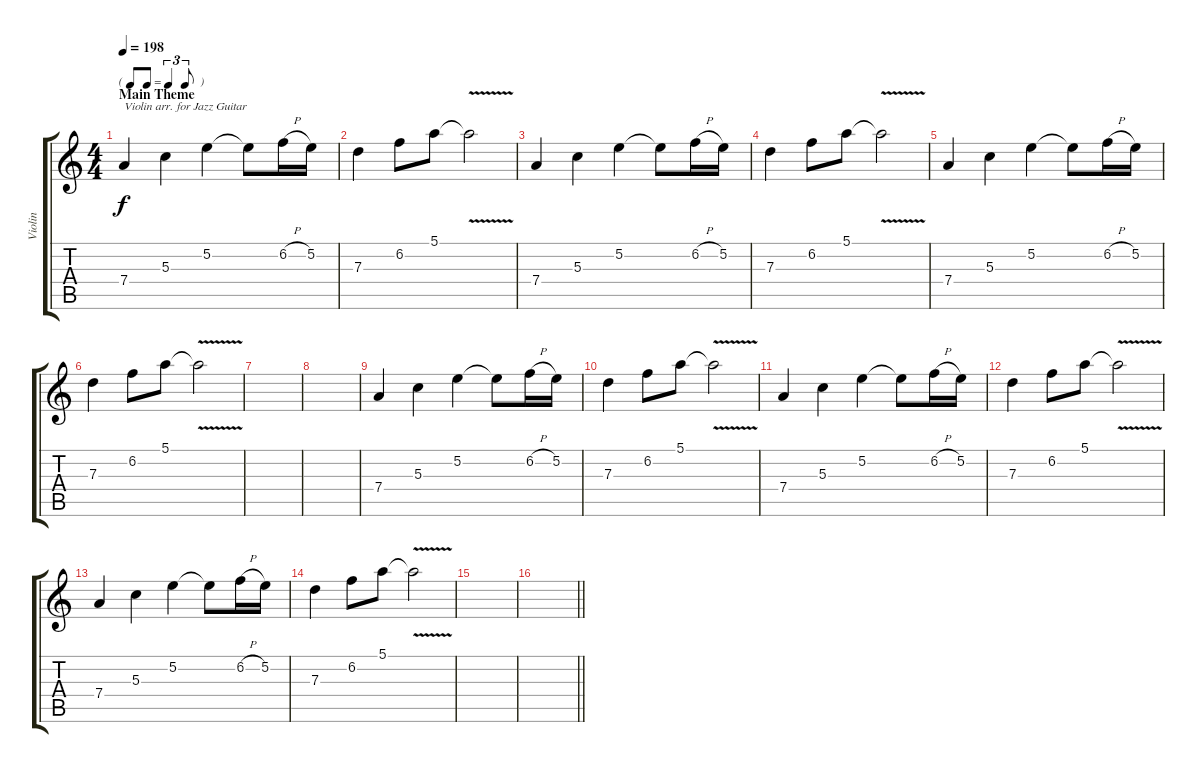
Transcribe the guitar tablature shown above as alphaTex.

\track ("Violin" "Violin") {instrument electricguitarjazz}
\staff {score tabs}
\tuning (E4 B3 G3 D3 A2 E2) {hide}
\ts (4 4)
\tf triplet8th
\section ("" "Main Theme")
\tempo 198
\clef g2
\ks c
7.4.4{txt "Violin arr. for Jazz Guitar" dy f instrument electricguitarjazz} 5.3.4 5.2.4 5.2{t}.8 6.2{h}.16 5.2.16 |
7.3.4 6.2.8 5.1.8 5.1{v t}.2 |
7.4.4 5.3.4 5.2.4 5.2{t}.8 6.2{h}.16 5.2.16 |
7.3.4 6.2.8 5.1.8 5.1{v t}.2 |
7.4.4 5.3.4 5.2.4 5.2{t}.8 6.2{h}.16 5.2.16 |
7.3.4 6.2.8 5.1.8 5.1{v t}.2 |
|
|
7.4.4 5.3.4 5.2.4 5.2{t}.8 6.2{h}.16 5.2.16 |
7.3.4 6.2.8 5.1.8 5.1{v t}.2 |
7.4.4 5.3.4 5.2.4 5.2{t}.8 6.2{h}.16 5.2.16 |
7.3.4 6.2.8 5.1.8 5.1{v t}.2 |
7.4.4 5.3.4 5.2.4 5.2{t}.8 6.2{h}.16 5.2.16 |
7.3.4 6.2.8 5.1.8 5.1{v t}.2 |
|
\barLineRight lightlight
